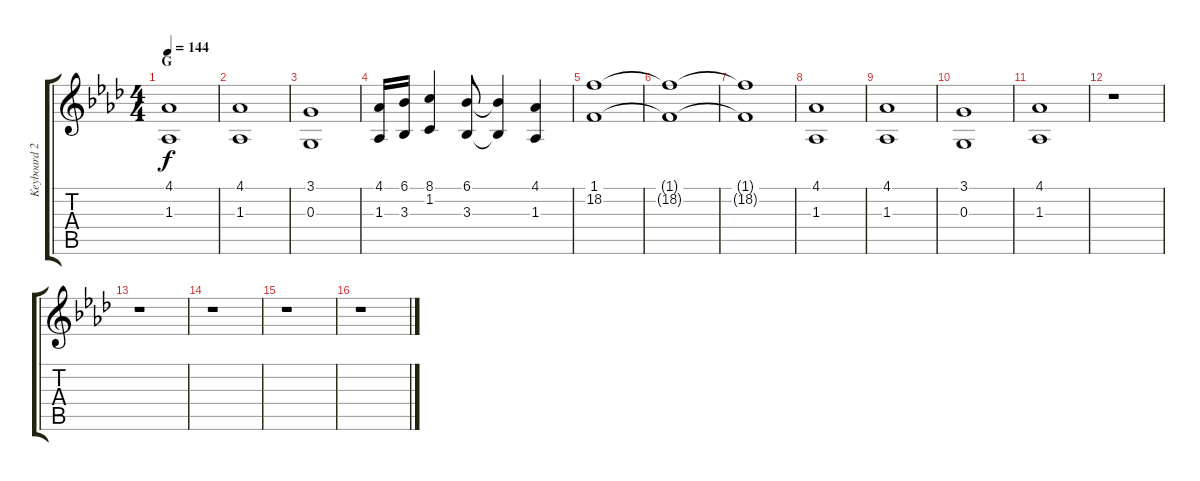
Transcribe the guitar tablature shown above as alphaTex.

\track ("Keyboard 2" "Keyboard 2") {instrument synthstrings2}
\staff {score tabs}
\tuning (E4 B3 G3 D3 A2 E2) {hide}
\ts (4 4)
\section ("" "G")
\tempo 144
\clef g2
\ks ab
(4.1 1.3).1{dy f} |
(4.1 1.3).1 |
(3.1 0.3).1 |
(4.1 1.3).16 (6.1 3.3).16 (8.1 1.2).4 (6.1 3.3).8 (6.1{t} 3.3{t}).4 (4.1 1.3).4 |
(1.1 18.2).1 |
(1.1{t} 18.2{t}).1 |
(1.1{t} 18.2{t}).1 |
(4.1 1.3).1 |
(4.1 1.3).1 |
(3.1 0.3).1 |
(4.1 1.3).1 |
r.1 |
r.1 |
r.1 |
r.1 |
r.1
